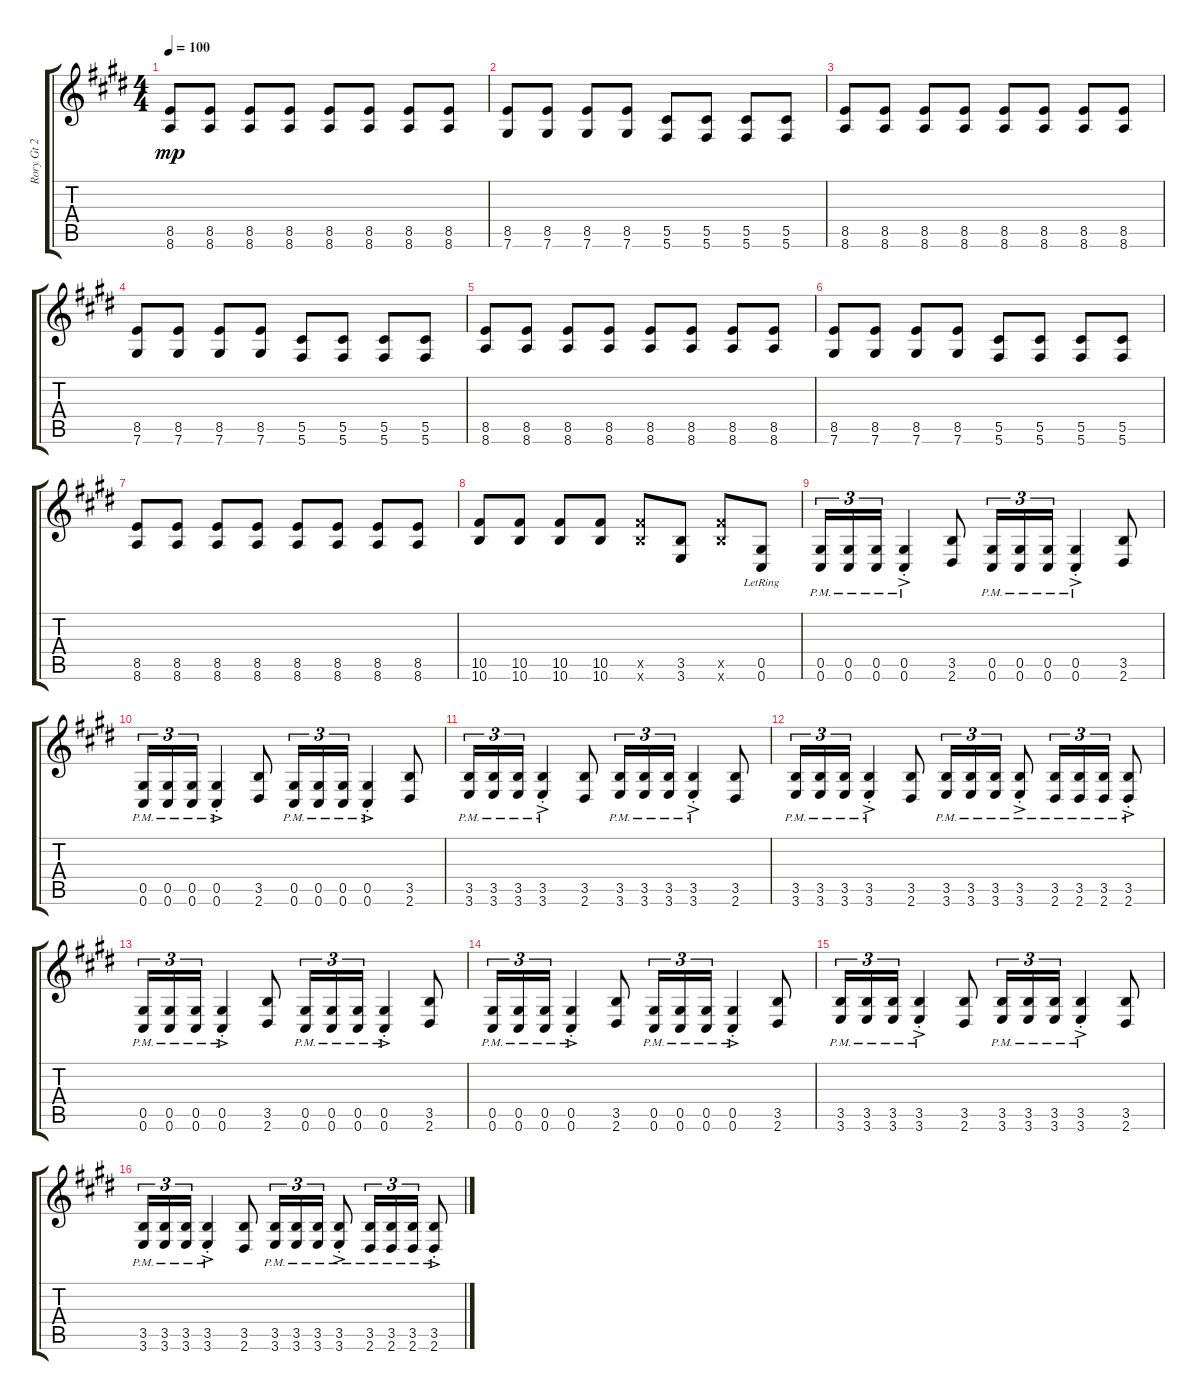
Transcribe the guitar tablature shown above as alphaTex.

\track ("Rory Gt 2" "Rory Gt 2") {instrument overdrivenguitar}
\staff {score tabs}
\tuning (Eb4 Bb3 Gb3 Db3 Ab2 Db2) {hide}
\ts (4 4)
\tempo 100
\clef g2
\ks e
(8.5 8.6).8{dy mp} (8.5 8.6).8 (8.5 8.6).8 (8.5 8.6).8 (8.5 8.6).8 (8.5 8.6).8 (8.5 8.6).8 (8.5 8.6).8 |
(8.5 7.6).8 (8.5 7.6).8 (8.5 7.6).8 (8.5 7.6).8 (5.5 5.6).8 (5.5 5.6).8 (5.5 5.6).8 (5.5 5.6).8 |
(8.5 8.6).8 (8.5 8.6).8 (8.5 8.6).8 (8.5 8.6).8 (8.5 8.6).8 (8.5 8.6).8 (8.5 8.6).8 (8.5 8.6).8 |
(8.5 7.6).8 (8.5 7.6).8 (8.5 7.6).8 (8.5 7.6).8 (5.5 5.6).8 (5.5 5.6).8 (5.5 5.6).8 (5.5 5.6).8 |
(8.5 8.6).8 (8.5 8.6).8 (8.5 8.6).8 (8.5 8.6).8 (8.5 8.6).8 (8.5 8.6).8 (8.5 8.6).8 (8.5 8.6).8 |
(8.5 7.6).8 (8.5 7.6).8 (8.5 7.6).8 (8.5 7.6).8 (5.5 5.6).8 (5.5 5.6).8 (5.5 5.6).8 (5.5 5.6).8 |
(8.5 8.6).8 (8.5 8.6).8 (8.5 8.6).8 (8.5 8.6).8 (8.5 8.6).8 (8.5 8.6).8 (8.5 8.6).8 (8.5 8.6).8 |
(10.5 10.6).8 (10.5 10.6).8 (10.5 10.6).8 (10.5 10.6).8 (10.5{x} 10.6{x}).8 (3.5 3.6).8 (10.5{x} 10.6{x}).8 (0.5{lr} 0.6{lr}).8 |
(0.5{pm} 0.6{pm}).16{tu (3 2)} (0.5{pm} 0.6{pm}).16{tu (3 2)} (0.5{pm} 0.6{pm}).16{tu (3 2)} (0.5{ac pm st} 0.6{ac pm st}).4 (3.5 2.6).8 (0.5{pm} 0.6{pm}).16{tu (3 2)} (0.5{pm} 0.6{pm}).16{tu (3 2)} (0.5{pm} 0.6{pm}).16{tu (3 2)} (0.5{ac pm st} 0.6{ac pm st}).4 (3.5 2.6).8 |
(0.5{pm} 0.6{pm}).16{tu (3 2)} (0.5{pm} 0.6{pm}).16{tu (3 2)} (0.5{pm} 0.6{pm}).16{tu (3 2)} (0.5{ac pm st} 0.6{ac pm st}).4 (3.5 2.6).8 (0.5{pm} 0.6{pm}).16{tu (3 2)} (0.5{pm} 0.6{pm}).16{tu (3 2)} (0.5{pm} 0.6{pm}).16{tu (3 2)} (0.5{ac pm st} 0.6{ac pm st}).4 (3.5 2.6).8 |
(3.5 3.6{pm}).16{tu (3 2)} (3.5 3.6{pm}).16{tu (3 2)} (3.5 3.6{pm}).16{tu (3 2)} (3.5{ac st} 3.6{ac pm st}).4 (3.5 2.6).8 (3.5 3.6{pm}).16{tu (3 2)} (3.5 3.6{pm}).16{tu (3 2)} (3.5 3.6{pm}).16{tu (3 2)} (3.5{ac st} 3.6{ac pm st}).4 (3.5 2.6).8 |
(3.5 3.6{pm}).16{tu (3 2)} (3.5 3.6{pm}).16{tu (3 2)} (3.5 3.6{pm}).16{tu (3 2)} (3.5{ac st} 3.6{ac pm st}).4 (3.5 2.6).8 (3.5 3.6{pm}).16{tu (3 2)} (3.5 3.6{pm}).16{tu (3 2)} (3.5 3.6{pm}).16{tu (3 2)} (3.5{ac st} 3.6{ac pm st}).8 (3.5{pm} 2.6{pm}).16{tu (3 2)} (3.5{pm} 2.6{pm}).16{tu (3 2)} (3.5{pm} 2.6{pm}).16{tu (3 2)} (3.5{ac pm st} 2.6{ac pm st}).8 |
(0.5{pm} 0.6{pm}).16{tu (3 2)} (0.5{pm} 0.6{pm}).16{tu (3 2)} (0.5{pm} 0.6{pm}).16{tu (3 2)} (0.5{ac pm st} 0.6{ac pm st}).4 (3.5 2.6).8 (0.5{pm} 0.6{pm}).16{tu (3 2)} (0.5{pm} 0.6{pm}).16{tu (3 2)} (0.5{pm} 0.6{pm}).16{tu (3 2)} (0.5{ac pm st} 0.6{ac pm st}).4 (3.5 2.6).8 |
(0.5{pm} 0.6{pm}).16{tu (3 2)} (0.5{pm} 0.6{pm}).16{tu (3 2)} (0.5{pm} 0.6{pm}).16{tu (3 2)} (0.5{ac pm st} 0.6{ac pm st}).4 (3.5 2.6).8 (0.5{pm} 0.6{pm}).16{tu (3 2)} (0.5{pm} 0.6{pm}).16{tu (3 2)} (0.5{pm} 0.6{pm}).16{tu (3 2)} (0.5{ac pm st} 0.6{ac pm st}).4 (3.5 2.6).8 |
(3.5 3.6{pm}).16{tu (3 2)} (3.5 3.6{pm}).16{tu (3 2)} (3.5 3.6{pm}).16{tu (3 2)} (3.5{ac st} 3.6{ac pm st}).4 (3.5 2.6).8 (3.5 3.6{pm}).16{tu (3 2)} (3.5 3.6{pm}).16{tu (3 2)} (3.5 3.6{pm}).16{tu (3 2)} (3.5{ac st} 3.6{ac pm st}).4 (3.5 2.6).8 |
(3.5 3.6{pm}).16{tu (3 2)} (3.5 3.6{pm}).16{tu (3 2)} (3.5 3.6{pm}).16{tu (3 2)} (3.5{ac st} 3.6{ac pm st}).4 (3.5 2.6).8 (3.5 3.6{pm}).16{tu (3 2)} (3.5 3.6{pm}).16{tu (3 2)} (3.5 3.6{pm}).16{tu (3 2)} (3.5{ac st} 3.6{ac pm st}).8 (3.5{pm} 2.6{pm}).16{tu (3 2)} (3.5{pm} 2.6{pm}).16{tu (3 2)} (3.5{pm} 2.6{pm}).16{tu (3 2)} (3.5{ac pm st} 2.6{ac pm st}).8
